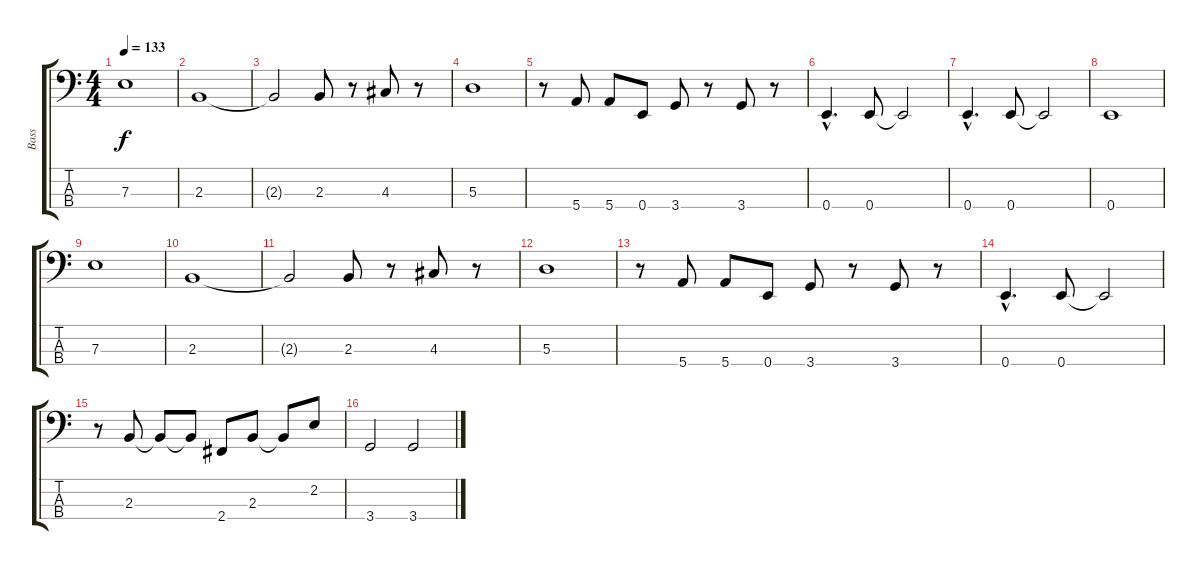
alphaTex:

\track ("Bass" "Bass") {instrument electricbassfinger}
\staff {score tabs}
\tuning (G2 D2 A1 E1) {hide}
\ts (4 4)
\tempo 133
\clef f4
\ks c
7.3.1{dy f} |
2.3.1 |
2.3{t}.2 2.3.8 r.8 4.3.8 r.8 |
5.3.1 |
r.8 5.4.8 5.4.8 0.4.8 3.4.8 r.8 3.4.8 r.8 |
0.4{hac}.4{d} 0.4.8 0.4{t}.2 |
0.4{hac}.4{d} 0.4.8 0.4{t}.2 |
0.4.1 |
7.3.1 |
2.3.1 |
2.3{t}.2 2.3.8 r.8 4.3.8 r.8 |
5.3.1 |
r.8 5.4.8 5.4.8 0.4.8 3.4.8 r.8 3.4.8 r.8 |
0.4{hac}.4{d} 0.4.8 0.4{t}.2 |
r.8 2.3.8 2.3{t}.8 2.3{t}.8 2.4.8 2.3.8 2.3{t}.8 2.2.8 |
3.4.2 3.4.2
